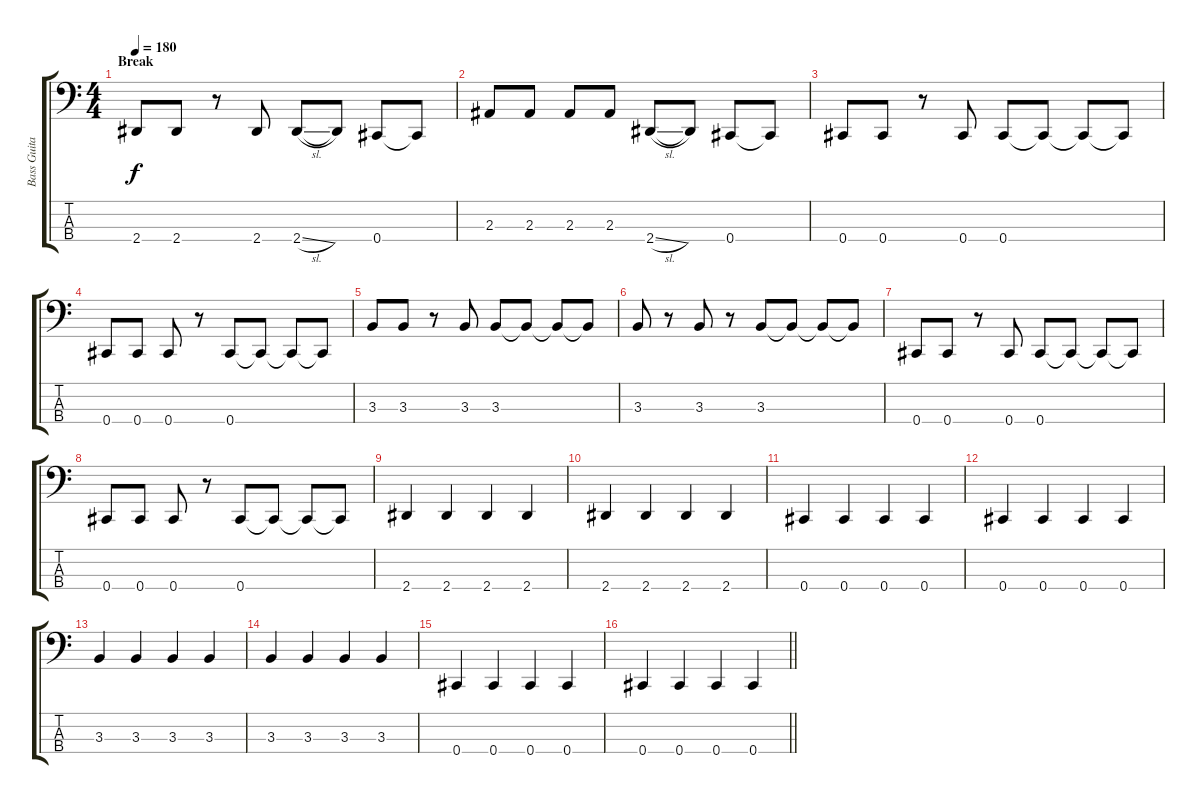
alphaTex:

\track ("Bass Guitar" "Bass Guita") {instrument slapbass2}
\staff {score tabs}
\tuning (Gb2 Db2 Ab1 Db1) {hide}
\ts (4 4)
\section ("" "Break")
\tempo 180
\clef f4
\ks c
2.4.8{dy f} 2.4.8 r.8 2.4.8 2.4{sl}.8 2.4{t}.8 0.4.8 0.4{t}.8 |
2.3.8 2.3.8 2.3.8 2.3.8 2.4{sl}.8 2.4{t}.8 0.4.8 0.4{t}.8 |
0.4.8 0.4.8 r.8 0.4.8 0.4.8 0.4{t}.8 0.4{t}.8 0.4{t}.8 |
0.4.8 0.4.8 0.4.8 r.8 0.4.8 0.4{t}.8 0.4{t}.8 0.4{t}.8 |
3.3.8 3.3.8 r.8 3.3.8 3.3.8 3.3{t}.8 3.3{t}.8 3.3{t}.8 |
3.3.8 r.8 3.3.8 r.8 3.3.8 3.3{t}.8 3.3{t}.8 3.3{t}.8 |
0.4.8 0.4.8 r.8 0.4.8 0.4.8 0.4{t}.8 0.4{t}.8 0.4{t}.8 |
0.4.8 0.4.8 0.4.8 r.8 0.4.8 0.4{t}.8 0.4{t}.8 0.4{t}.8 |
2.4.4 2.4.4 2.4.4 2.4.4 |
2.4.4 2.4.4 2.4.4 2.4.4 |
0.4.4 0.4.4 0.4.4 0.4.4 |
0.4.4 0.4.4 0.4.4 0.4.4 |
3.3.4 3.3.4 3.3.4 3.3.4 |
3.3.4 3.3.4 3.3.4 3.3.4 |
0.4.4 0.4.4 0.4.4 0.4.4 |
\barLineRight lightlight
0.4.4 0.4.4 0.4.4 0.4.4
